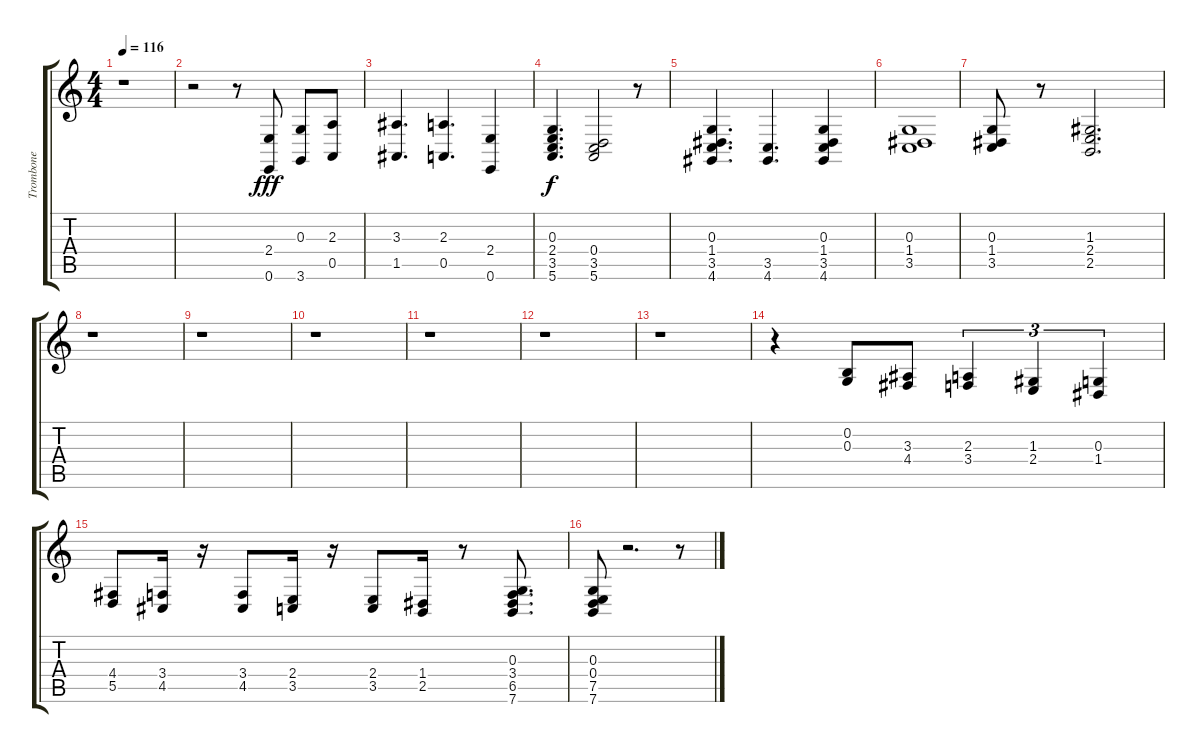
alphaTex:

\track ("Trombone" "Trombone") {instrument acousticgrandpiano}
\staff {score tabs}
\tuning (E4 B3 G3 D3 A2 E2) {hide}
\ts (4 4)
\tempo 116
\clef g2
\ks c
r.1{dy f} |
r.2 r.8 (2.4 0.6).8{dy fff} (0.3 3.6).8 (2.3 0.5).8 |
(3.3 1.5).4{d} (2.3 0.5).4{d} (2.4 0.6).4 |
(0.3 2.4 3.5 5.6).4{d dy f} (0.4 3.5 5.6).2 r.8 |
(0.3 1.4 3.5 4.6).4{d} (3.5 4.6).4{d} (0.3 1.4 3.5 4.6).4 |
(0.3 1.4 3.5).1 |
(0.3 1.4 3.5).8 r.8 (1.3 2.4 2.5).2{d} |
r.1 |
r.1 |
r.1 |
r.1 |
r.1 |
r.1 |
r.4 (0.2 0.3).8 (3.3 4.4).8 (2.3 3.4).4{tu (3 2)} (1.3 2.4).4{tu (3 2)} (0.3 1.4).4{tu (3 2)} |
(4.4 5.5).8 (3.4 4.5).16 r.16 (3.4 4.5).8 (2.4 3.5).16 r.16 (2.4 3.5).8 (1.4 2.5).16 r.8 (0.3 3.4 6.5 7.6).8{d} |
(0.3 0.4 7.5 7.6).8 r.2{d} r.8
